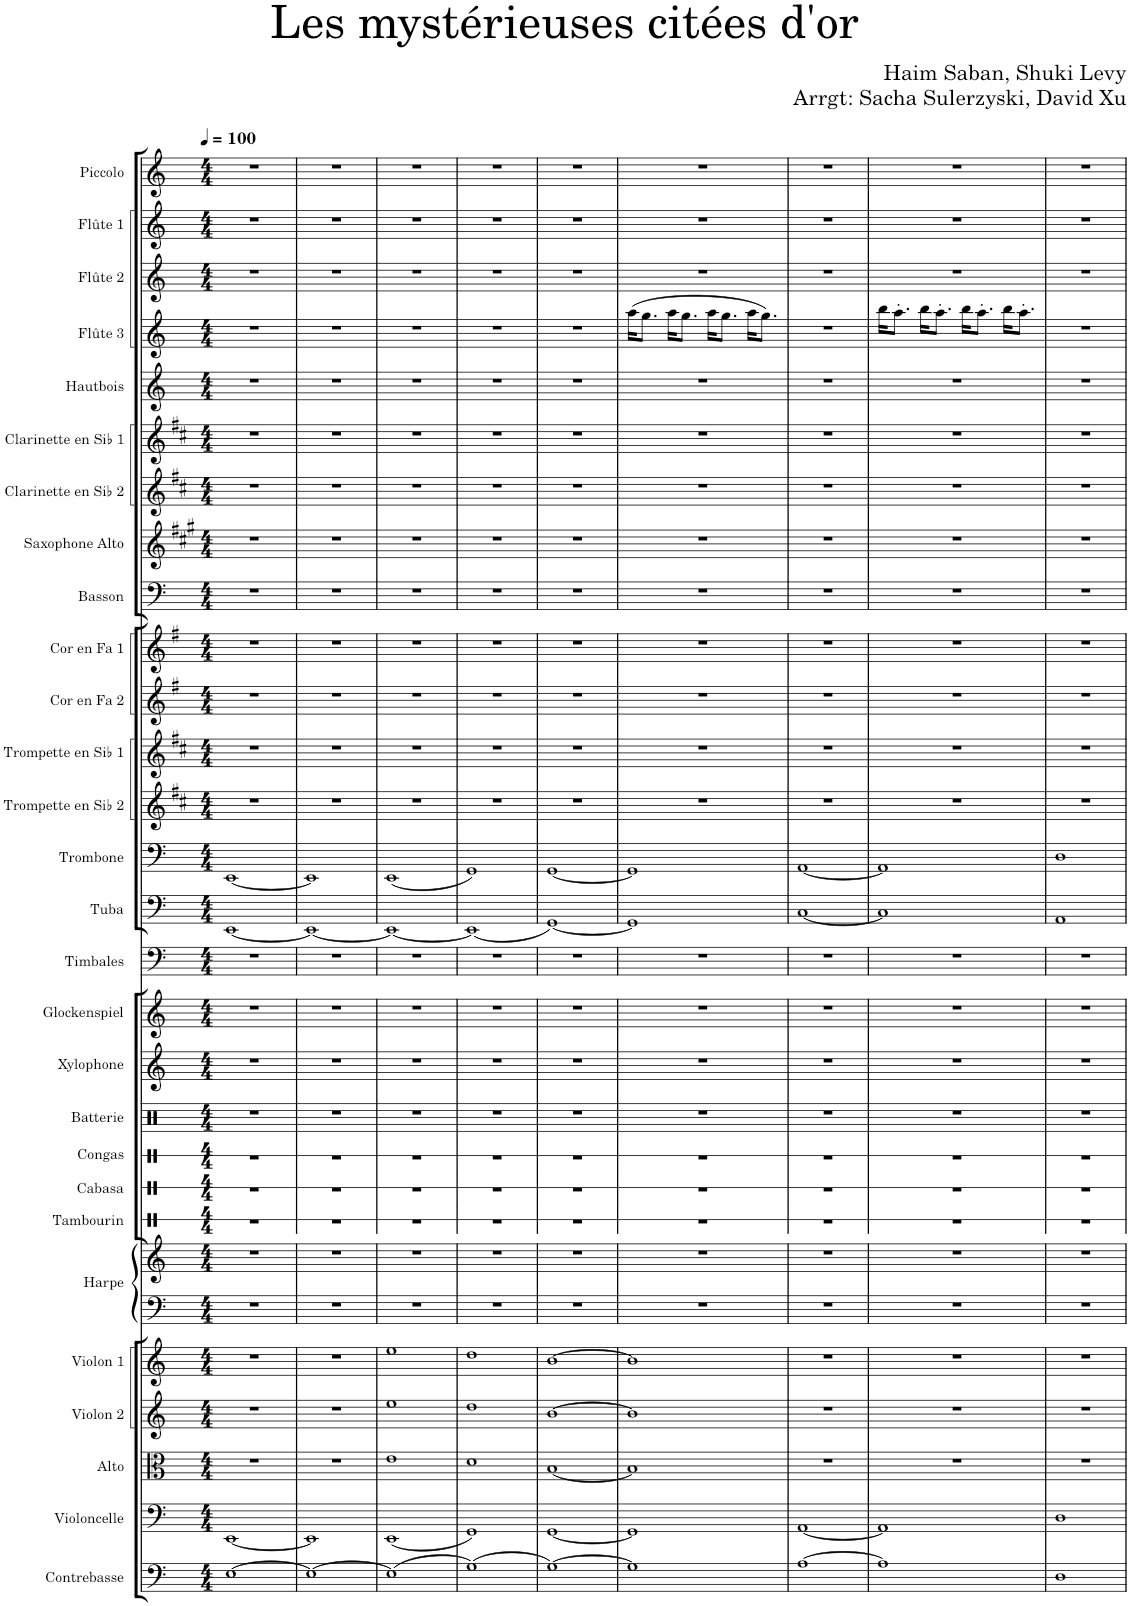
**kern	**kern	**kern	**kern	**kern	**kern	**kern	**kern	**kern	**kern	**kern	**kern	**kern	**kern	**kern	**kern	**kern	**kern	**kern	**kern	**kern	**kern	**kern	**kern	**kern	**kern	**kern	**kern	**kern
*part28	*part27	*part26	*part25	*part24	*part23	*part23	*part22	*part21	*part20	*part19	*part18	*part17	*part16	*part15	*part14	*part13	*part12	*part11	*part10	*part9	*part8	*part7	*part6	*part5	*part4	*part3	*part2	*part1
*staff29	*staff28	*staff27	*staff26	*staff25	*staff24	*staff23	*staff22	*staff21	*staff20	*staff19	*staff18	*staff17	*staff16	*staff15	*staff14	*staff13	*staff12	*staff11	*staff10	*staff9	*staff8	*staff7	*staff6	*staff5	*staff4	*staff3	*staff2	*staff1
*I"Contrebasse	*I"Violoncelle	*I"Alto	*I"Violon 2	*I"Violon 1	*I"Harpe	*	*I"Tambourin	*I"Cabasa	*I"Congas	*I"Batterie	*I"Xylophone	*I"Glockenspiel	*I"Timbales	*I"Tuba	*I"Trombone	*I"Trompette en Sib 2	*I"Trompette en Sib 1	*I"Cor en Fa 2	*I"Cor en Fa 1	*I"Basson	*I"Saxophone Alto	*I"Clarinette en Sib 2	*I"Clarinette en Sib 1	*I"Hautbois	*I"Flûte 3	*I"Flûte 2	*I"Flûte 1	*I"Piccolo
*I'Cb.	*I'Vlc	*I'Alt.	*I'Vln. 2	*I'Vln. 1	*I'Hrp.	*	*I'Tamb.	*I'Cabs.	*I'Con.	*I'Bat.	*I'Xyl.	*I'Glock.	*I'Timb.	*I'Tba.	*I'Tbn.	*I'Tromp. Sib 2	*I'Tromp. Sib 1	*I'Cor Fa 2	*I'Cor Fa 1	*I'Bsn.	*I'Sax. A.	*I'Clar. Sib 2	*I'Clar. Sib 1	*I'Htbs.	*I'Fl. 3	*I'Fl. 2	*I'Fl. 1	*I'Picc.
*	*	*	*	*	*	*	*stria1	*stria1	*stria1	*	*	*	*	*	*	*	*	*	*	*	*	*	*	*	*	*	*	*
*clefF4	*clefF4	*clefC3	*clefG2	*clefG2	*clefF4	*clefG2	*clefX	*clefX	*clefX	*clefX	*clefG2	*clefG2	*clefF4	*clefF4	*clefF4	*clefG2	*clefG2	*clefG2	*clefG2	*clefF4	*clefG2	*clefG2	*clefG2	*clefG2	*clefG2	*clefG2	*clefG2	*clefG2
*Trd7c12	*	*	*	*	*	*	*	*	*	*	*Trd-7c-12	*Trd-14c-24	*	*	*	*Trd1c2	*Trd1c2	*Trd4c7	*Trd4c7	*	*Trd5c9	*Trd1c2	*Trd1c2	*	*	*	*	*Trd-7c-12
*k[]	*k[]	*k[]	*k[]	*k[]	*k[]	*k[]	*k[]	*k[]	*k[]	*k[]	*k[]	*k[]	*k[]	*k[]	*k[]	*k[f#c#]	*k[f#c#]	*k[f#]	*k[f#]	*k[]	*k[f#c#g#]	*k[f#c#]	*k[f#c#]	*k[]	*k[]	*k[]	*k[]	*k[]
*M4/4	*M4/4	*M4/4	*M4/4	*M4/4	*M4/4	*M4/4	*M4/4	*M4/4	*M4/4	*M4/4	*M4/4	*M4/4	*M4/4	*M4/4	*M4/4	*M4/4	*M4/4	*M4/4	*M4/4	*M4/4	*M4/4	*M4/4	*M4/4	*M4/4	*M4/4	*M4/4	*M4/4	*M4/4
*MM100	*MM100	*MM100	*MM100	*MM100	*MM100	*MM100	*MM100	*MM100	*MM100	*MM100	*MM100	*MM100	*MM100	*MM100	*MM100	*MM100	*MM100	*MM100	*MM100	*MM100	*MM100	*MM100	*MM100	*MM100	*MM100	*MM100	*MM100	*MM100
=1	=1	=1	=1	=1	=1	=1	=1	=1	=1	=1	=1	=1	=1	=1	=1	=1	=1	=1	=1	=1	=1	=1	=1	=1	=1	=1	=1	=1
[1E	[1EE	1r	1r	1r	1r	1r	1r	1r	1r	1r	1r	1r	1r	[1EE	[1EE	1r	1r	1r	1r	1r	1r	1r	1r	1r	1r	1r	1r	1r
=2	=2	=2	=2	=2	=2	=2	=2	=2	=2	=2	=2	=2	=2	=2	=2	=2	=2	=2	=2	=2	=2	=2	=2	=2	=2	=2	=2	=2
1E_	1EE]	1r	1r	1r	1r	1r	1r	1r	1r	1r	1r	1r	1r	1EE_	1EE]	1r	1r	1r	1r	1r	1r	1r	1r	1r	1r	1r	1r	1r
=3	=3	=3	=3	=3	=3	=3	=3	=3	=3	=3	=3	=3	=3	=3	=3	=3	=3	=3	=3	=3	=3	=3	=3	=3	=3	=3	=3	=3
(1E]	(1EE	1e	1ee	1ee	1r	1r	1r	1r	1r	1r	1r	1r	1r	1EE_	(1EE	1r	1r	1r	1r	1r	1r	1r	1r	1r	1r	1r	1r	1r
=4	=4	=4	=4	=4	=4	=4	=4	=4	=4	=4	=4	=4	=4	=4	=4	=4	=4	=4	=4	=4	=4	=4	=4	=4	=4	=4	=4	=4
(1G)	1GG)	1d	1dd	1dd	1r	1r	1r	1r	1r	1r	1r	1r	1r	(1EE]	1GG)	1r	1r	1r	1r	1r	1r	1r	1r	1r	1r	1r	1r	1r
=5	=5	=5	=5	=5	=5	=5	=5	=5	=5	=5	=5	=5	=5	=5	=5	=5	=5	=5	=5	=5	=5	=5	=5	=5	=5	=5	=5	=5
[1G)	[1GG	[1B	[1b	[1b	1r	1r	1r	1r	1r	1r	1r	1r	1r	[1GG)	[1GG	1r	1r	1r	1r	1r	1r	1r	1r	1r	1r	1r	1r	1r
=6	=6	=6	=6	=6	=6	=6	=6	=6	=6	=6	=6	=6	=6	=6	=6	=6	=6	=6	=6	=6	=6	=6	=6	=6	=6	=6	=6	=6
1G]	1GG]	1B]	1b]	1b]	1r	1r	1r	1r	1r	1r	1r	1r	1r	1GG]	1GG]	1r	1r	1r	1r	1r	1r	1r	1r	1r	(16aa\KL	1r	1r	1r
.	.	.	.	.	.	.	.	.	.	.	.	.	.	.	.	.	.	.	.	.	.	.	.	.	8.gg\J	.	.	.
.	.	.	.	.	.	.	.	.	.	.	.	.	.	.	.	.	.	.	.	.	.	.	.	.	16aa\KL	.	.	.
.	.	.	.	.	.	.	.	.	.	.	.	.	.	.	.	.	.	.	.	.	.	.	.	.	8.gg\J	.	.	.
.	.	.	.	.	.	.	.	.	.	.	.	.	.	.	.	.	.	.	.	.	.	.	.	.	16aa\KL	.	.	.
.	.	.	.	.	.	.	.	.	.	.	.	.	.	.	.	.	.	.	.	.	.	.	.	.	8.gg\J	.	.	.
.	.	.	.	.	.	.	.	.	.	.	.	.	.	.	.	.	.	.	.	.	.	.	.	.	16aa\KL	.	.	.
.	.	.	.	.	.	.	.	.	.	.	.	.	.	.	.	.	.	.	.	.	.	.	.	.	8.gg\J)	.	.	.
=7	=7	=7	=7	=7	=7	=7	=7	=7	=7	=7	=7	=7	=7	=7	=7	=7	=7	=7	=7	=7	=7	=7	=7	=7	=7	=7	=7	=7
[1A	[1AA	1r	1r	1r	1r	1r	1r	1r	1r	1r	1r	1r	1r	[1C	[1AA	1r	1r	1r	1r	1r	1r	1r	1r	1r	1r	1r	1r	1r
=8	=8	=8	=8	=8	=8	=8	=8	=8	=8	=8	=8	=8	=8	=8	=8	=8	=8	=8	=8	=8	=8	=8	=8	=8	=8	=8	=8	=8
1A]	1AA]	1r	1r	1r	1r	1r	1r	1r	1r	1r	1r	1r	1r	1C]	1AA]	1r	1r	1r	1r	1r	1r	1r	1r	1r	16bb\KL	1r	1r	1r
.	.	.	.	.	.	.	.	.	.	.	.	.	.	.	.	.	.	.	.	.	.	.	.	.	8.aa'\J	.	.	.
.	.	.	.	.	.	.	.	.	.	.	.	.	.	.	.	.	.	.	.	.	.	.	.	.	16bb\KL	.	.	.
.	.	.	.	.	.	.	.	.	.	.	.	.	.	.	.	.	.	.	.	.	.	.	.	.	8.aa'\J	.	.	.
.	.	.	.	.	.	.	.	.	.	.	.	.	.	.	.	.	.	.	.	.	.	.	.	.	16bb\KL	.	.	.
.	.	.	.	.	.	.	.	.	.	.	.	.	.	.	.	.	.	.	.	.	.	.	.	.	8.aa'\J	.	.	.
.	.	.	.	.	.	.	.	.	.	.	.	.	.	.	.	.	.	.	.	.	.	.	.	.	16bb\KL	.	.	.
.	.	.	.	.	.	.	.	.	.	.	.	.	.	.	.	.	.	.	.	.	.	.	.	.	8.aa'\J	.	.	.
=9	=9	=9	=9	=9	=9	=9	=9	=9	=9	=9	=9	=9	=9	=9	=9	=9	=9	=9	=9	=9	=9	=9	=9	=9	=9	=9	=9	=9
1D	1D	1r	1r	1r	1r	1r	1r	1r	1r	1r	1r	1r	1r	1AA	1D	1r	1r	1r	1r	1r	1r	1r	1r	1r	1r	1r	1r	1r
=	=	=	=	=	=	=	=	=	=	=	=	=	=	=	=	=	=	=	=	=	=	=	=	=	=	=	=	=
*-	*-	*-	*-	*-	*-	*-	*-	*-	*-	*-	*-	*-	*-	*-	*-	*-	*-	*-	*-	*-	*-	*-	*-	*-	*-	*-	*-	*-
